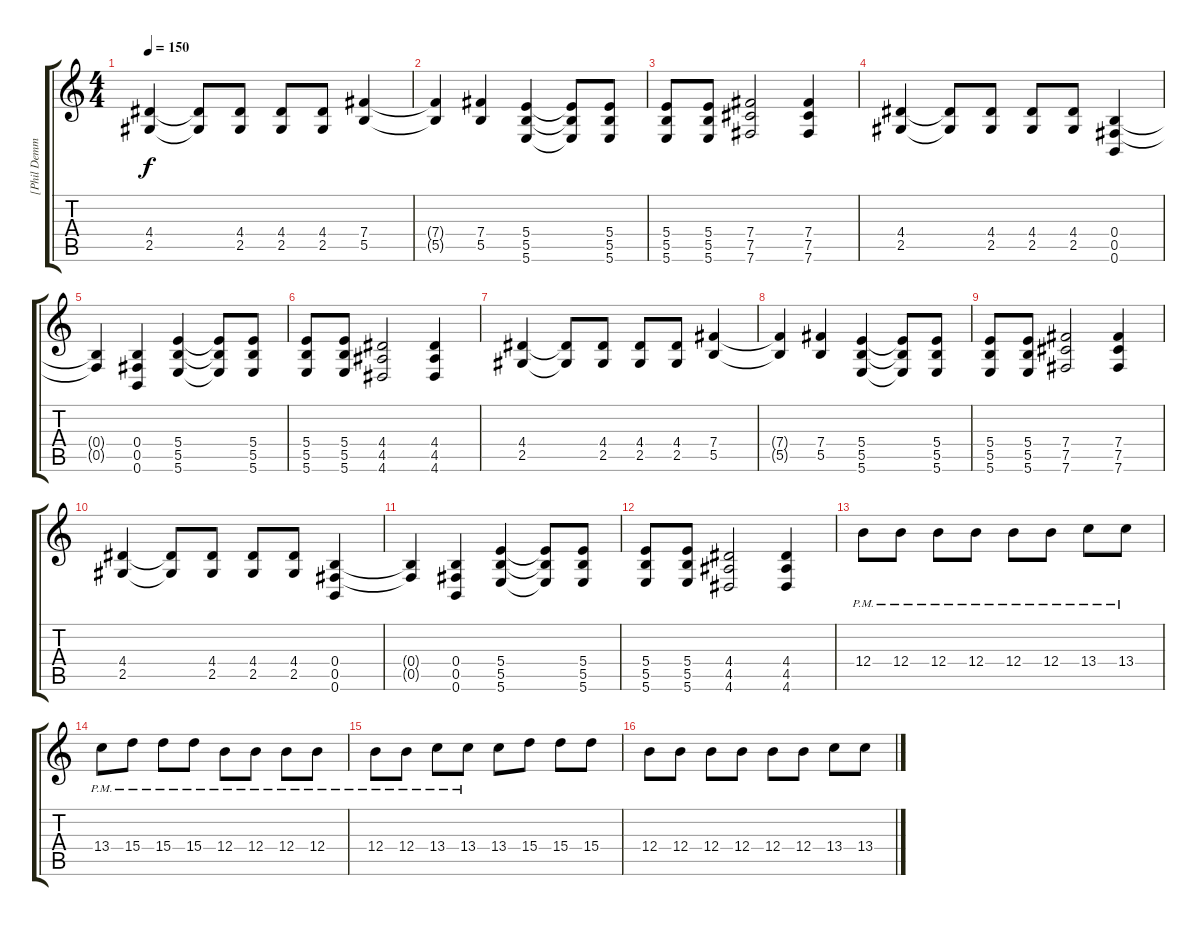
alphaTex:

\track ("[Phil Demmel] Guitar" "[Phil Demm") {instrument distortionguitar}
\staff {score tabs}
\tuning (Db4 Ab3 E3 B2 Gb2 B1) {hide}
\ts (4 4)
\tempo 150
\clef g2
\ks c
(4.4 2.5).4{dy f} (4.4{t} 2.5{t}).8 (4.4 2.5).8 (4.4 2.5).8 (4.4 2.5).8 (7.4 5.5).4 |
(7.4{t} 5.5{t}).4 (7.4 5.5).4 (5.4 5.5 5.6).4 (5.4{t} 5.5{t} 5.6{t}).8 (5.4 5.5 5.6).8 |
(5.4 5.5 5.6).8 (5.4 5.5 5.6).8 (7.4 7.5 7.6).2 (7.4 7.5 7.6).4 |
(4.4 2.5).4 (4.4{t} 2.5{t}).8 (4.4 2.5).8 (4.4 2.5).8 (4.4 2.5).8 (0.4 0.5 0.6).4 |
(0.4{t} 0.5{t}).4 (0.4 0.5 0.6).4 (5.4 5.5 5.6).4 (5.4{t} 5.5{t} 5.6{t}).8 (5.4 5.5 5.6).8 |
(5.4 5.5 5.6).8 (5.4 5.5 5.6).8 (4.4 4.5 4.6).2 (4.4 4.5 4.6).4 |
(4.4 2.5).4 (4.4{t} 2.5{t}).8 (4.4 2.5).8 (4.4 2.5).8 (4.4 2.5).8 (7.4 5.5).4 |
(7.4{t} 5.5{t}).4 (7.4 5.5).4 (5.4 5.5 5.6).4 (5.4{t} 5.5{t} 5.6{t}).8 (5.4 5.5 5.6).8 |
(5.4 5.5 5.6).8 (5.4 5.5 5.6).8 (7.4 7.5 7.6).2 (7.4 7.5 7.6).4 |
(4.4 2.5).4 (4.4{t} 2.5{t}).8 (4.4 2.5).8 (4.4 2.5).8 (4.4 2.5).8 (0.4 0.5 0.6).4 |
(0.4{t} 0.5{t}).4 (0.4 0.5 0.6).4 (5.4 5.5 5.6).4 (5.4{t} 5.5{t} 5.6{t}).8 (5.4 5.5 5.6).8 |
(5.4 5.5 5.6).8 (5.4 5.5 5.6).8 (4.4 4.5 4.6).2 (4.4 4.5 4.6).4 |
12.4{pm}.8 12.4{pm}.8 12.4{pm}.8 12.4{pm}.8 12.4{pm}.8 12.4{pm}.8 13.4{pm}.8 13.4{pm}.8 |
13.4{pm}.8 15.4{pm}.8 15.4{pm}.8 15.4{pm}.8 12.4{pm}.8 12.4{pm}.8 12.4{pm}.8 12.4{pm}.8 |
12.4{pm}.8 12.4{pm}.8 13.4{pm}.8 13.4{pm}.8 13.4.8 15.4.8 15.4.8 15.4.8 |
12.4.8 12.4.8 12.4.8 12.4.8 12.4.8 12.4.8 13.4.8 13.4.8
